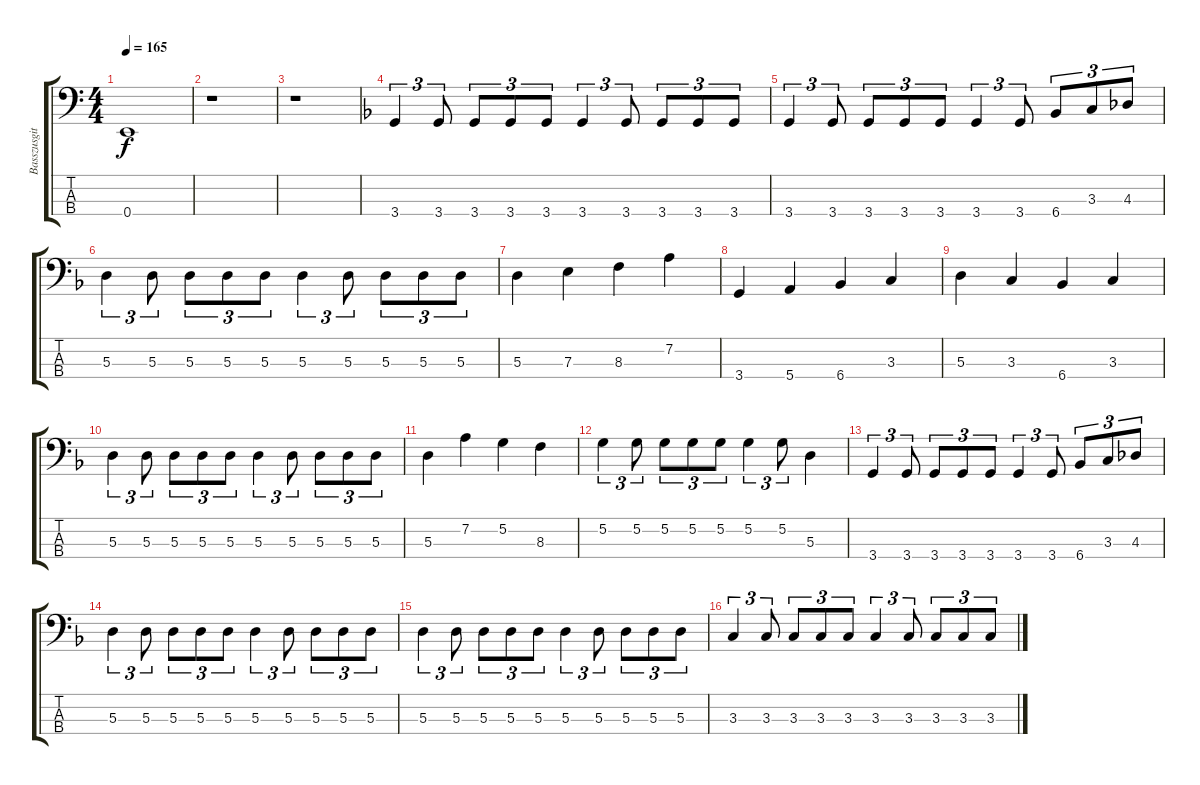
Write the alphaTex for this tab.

\track ("Basszusgitár (Greg Smith)" "Basszusgit") {instrument electricbassfinger}
\staff {score tabs}
\tuning (G2 D2 A1 E1) {hide}
\ts (4 4)
\tempo 165
\clef f4
\ks c
0.4.1{dy f} |
r.1 |
r.1 |
\ks f
3.4.4{tu (3 2)} 3.4.8{tu (3 2)} 3.4.8{tu (3 2)} 3.4.8{tu (3 2)} 3.4.8{tu (3 2)} 3.4.4{tu (3 2)} 3.4.8{tu (3 2)} 3.4.8{tu (3 2)} 3.4.8{tu (3 2)} 3.4.8{tu (3 2)} |
3.4.4{tu (3 2)} 3.4.8{tu (3 2)} 3.4.8{tu (3 2)} 3.4.8{tu (3 2)} 3.4.8{tu (3 2)} 3.4.4{tu (3 2)} 3.4.8{tu (3 2)} 6.4.8{tu (3 2)} 3.3.8{tu (3 2)} 4.3.8{tu (3 2)} |
5.3.4{tu (3 2)} 5.3.8{tu (3 2)} 5.3.8{tu (3 2)} 5.3.8{tu (3 2)} 5.3.8{tu (3 2)} 5.3.4{tu (3 2)} 5.3.8{tu (3 2)} 5.3.8{tu (3 2)} 5.3.8{tu (3 2)} 5.3.8{tu (3 2)} |
5.3.4 7.3.4 8.3.4 7.2.4 |
3.4.4 5.4.4 6.4.4 3.3.4 |
5.3.4 3.3.4 6.4.4 3.3.4 |
5.3.4{tu (3 2)} 5.3.8{tu (3 2)} 5.3.8{tu (3 2)} 5.3.8{tu (3 2)} 5.3.8{tu (3 2)} 5.3.4{tu (3 2)} 5.3.8{tu (3 2)} 5.3.8{tu (3 2)} 5.3.8{tu (3 2)} 5.3.8{tu (3 2)} |
5.3.4 7.2.4 5.2.4 8.3.4 |
5.2.4{tu (3 2)} 5.2.8{tu (3 2)} 5.2.8{tu (3 2)} 5.2.8{tu (3 2)} 5.2.8{tu (3 2)} 5.2.4{tu (3 2)} 5.2.8{tu (3 2)} 5.3.4 |
3.4.4{tu (3 2)} 3.4.8{tu (3 2)} 3.4.8{tu (3 2)} 3.4.8{tu (3 2)} 3.4.8{tu (3 2)} 3.4.4{tu (3 2)} 3.4.8{tu (3 2)} 6.4.8{tu (3 2)} 3.3.8{tu (3 2)} 4.3.8{tu (3 2)} |
5.3.4{tu (3 2)} 5.3.8{tu (3 2)} 5.3.8{tu (3 2)} 5.3.8{tu (3 2)} 5.3.8{tu (3 2)} 5.3.4{tu (3 2)} 5.3.8{tu (3 2)} 5.3.8{tu (3 2)} 5.3.8{tu (3 2)} 5.3.8{tu (3 2)} |
5.3.4{tu (3 2)} 5.3.8{tu (3 2)} 5.3.8{tu (3 2)} 5.3.8{tu (3 2)} 5.3.8{tu (3 2)} 5.3.4{tu (3 2)} 5.3.8{tu (3 2)} 5.3.8{tu (3 2)} 5.3.8{tu (3 2)} 5.3.8{tu (3 2)} |
3.3.4{tu (3 2)} 3.3.8{tu (3 2)} 3.3.8{tu (3 2)} 3.3.8{tu (3 2)} 3.3.8{tu (3 2)} 3.3.4{tu (3 2)} 3.3.8{tu (3 2)} 3.3.8{tu (3 2)} 3.3.8{tu (3 2)} 3.3.8{tu (3 2)}
